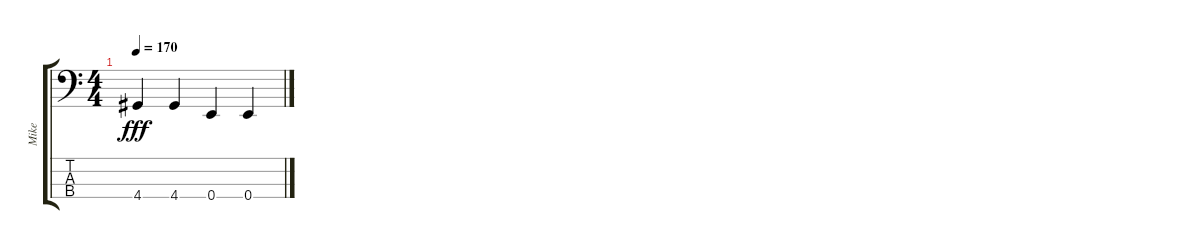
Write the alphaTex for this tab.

\track ("Mike" "Mike") {instrument electricbasspick}
\staff {score tabs}
\tuning (G2 D2 A1 E1) {hide}
\ts (4 4)
\tempo 170
\clef f4
\ks c
4.4.4{dy fff} 4.4.4 0.4.4 0.4.4
